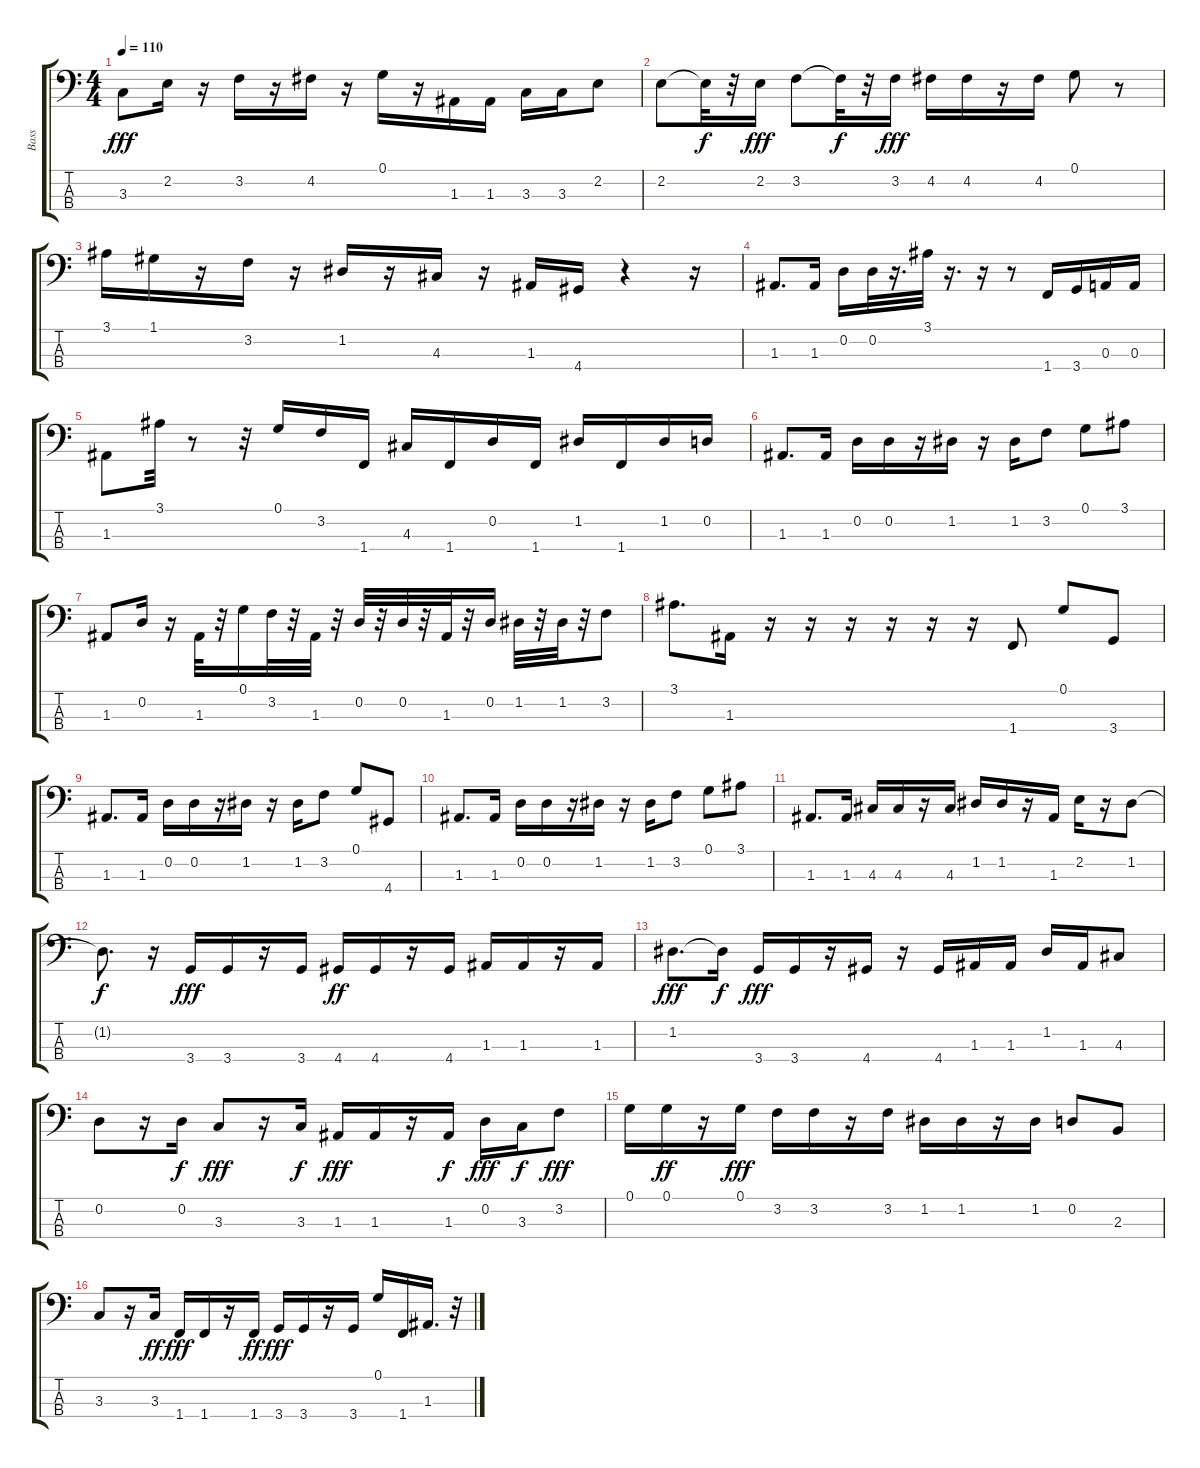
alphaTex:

\track ("Bass" "Bass") {instrument fretlessbass}
\staff {score tabs}
\tuning (G2 D2 A1 E1) {hide}
\ts (4 4)
\tempo 110
\clef f4
\ks c
3.3.8{dy fff} 2.2.16 r.16 3.2.16 r.16 4.2.16 r.16 0.1.16 r.16 1.3.16 1.3.16 3.3.16 3.3.16 2.2.8 |
2.2.8 2.2{t}.32{dy f} r.32 2.2.16{dy fff} 3.2.8 3.2{t}.32{dy f} r.32 3.2.16{dy fff} 4.2.16 4.2.16 r.16 4.2.16 0.1.8 r.8 |
3.1.16 1.1.16 r.16 3.2.16 r.16 1.2.16 r.16 4.3.16 r.16 1.3.16 4.4.16 r.4 r.16 |
1.3.8{d} 1.3.16 0.2.16 0.2.32 r.16{d} 3.1.32 r.16{d} r.16 r.8 1.4.16 3.4.16 0.3.16 0.3.16 |
1.3.8 3.1.32 r.8 r.32 0.1.16 3.2.16 1.4.16 4.3.16 1.4.16 0.2.16 1.4.16 1.2.16 1.4.16 1.2.16 0.2.16 |
1.3.8{d} 1.3.16 0.2.16 0.2.16 r.16 1.2.16 r.16 1.2.16 3.2.8 0.1.8 3.1.8 |
1.3.8 0.2.16 r.16 1.3.32 r.32 0.1.16 3.2.32 r.32 1.3.32 r.32 0.2.32 r.32 0.2.32 r.32 1.3.32 r.32 0.2.16 1.2.32 r.32 1.2.32 r.32 3.2.8 |
3.1.8{d} 1.3.16 r.16 r.16 r.16 r.16 r.16 r.16 1.4.8 0.1.8 3.4.8 |
1.3.8{d} 1.3.16 0.2.16 0.2.16 r.16 1.2.16 r.16 1.2.16 3.2.8 0.1.8 4.4.8 |
1.3.8{d} 1.3.16 0.2.16 0.2.16 r.16 1.2.16 r.16 1.2.16 3.2.8 0.1.8 3.1.8 |
1.3.8{d} 1.3.16 4.3.16 4.3.16 r.16 4.3.16 1.2.16 1.2.16 r.16 1.3.16 2.2.16 r.16 1.2.8 |
1.2{t}.8{d dy f} r.16 3.4.16{dy fff} 3.4.16 r.16 3.4.16 4.4.16{dy ff} 4.4.16 r.16 4.4.16 1.3.16 1.3.16 r.16 1.3.16 |
1.2.8{d dy fff} 1.2{t}.16{dy f} 3.4.16{dy fff} 3.4.16 r.16 4.4.16 r.16 4.4.16 1.3.16 1.3.16 1.2.16 1.3.16 4.3.8 |
0.2.8 r.16 0.2.16{dy f} 3.3.8{dy fff} r.16 3.3.16{dy f} 1.3.16{dy fff} 1.3.16 r.16 1.3.16{dy f} 0.2.16{dy fff} 3.3.16{dy f} 3.2.8{dy fff} |
0.1.16 0.1.16{dy ff} r.16 0.1.16{dy fff} 3.2.16 3.2.16 r.16 3.2.16 1.2.16 1.2.16 r.16 1.2.16 0.2.8 2.3.8 |
3.3.8 r.16 3.3.16{dy ff} 1.4.16{dy fff} 1.4.16 r.16 1.4.16{dy ff} 3.4.16{dy fff} 3.4.16 r.16 3.4.16 0.1.16 1.4.16 1.3.16{d} r.32
